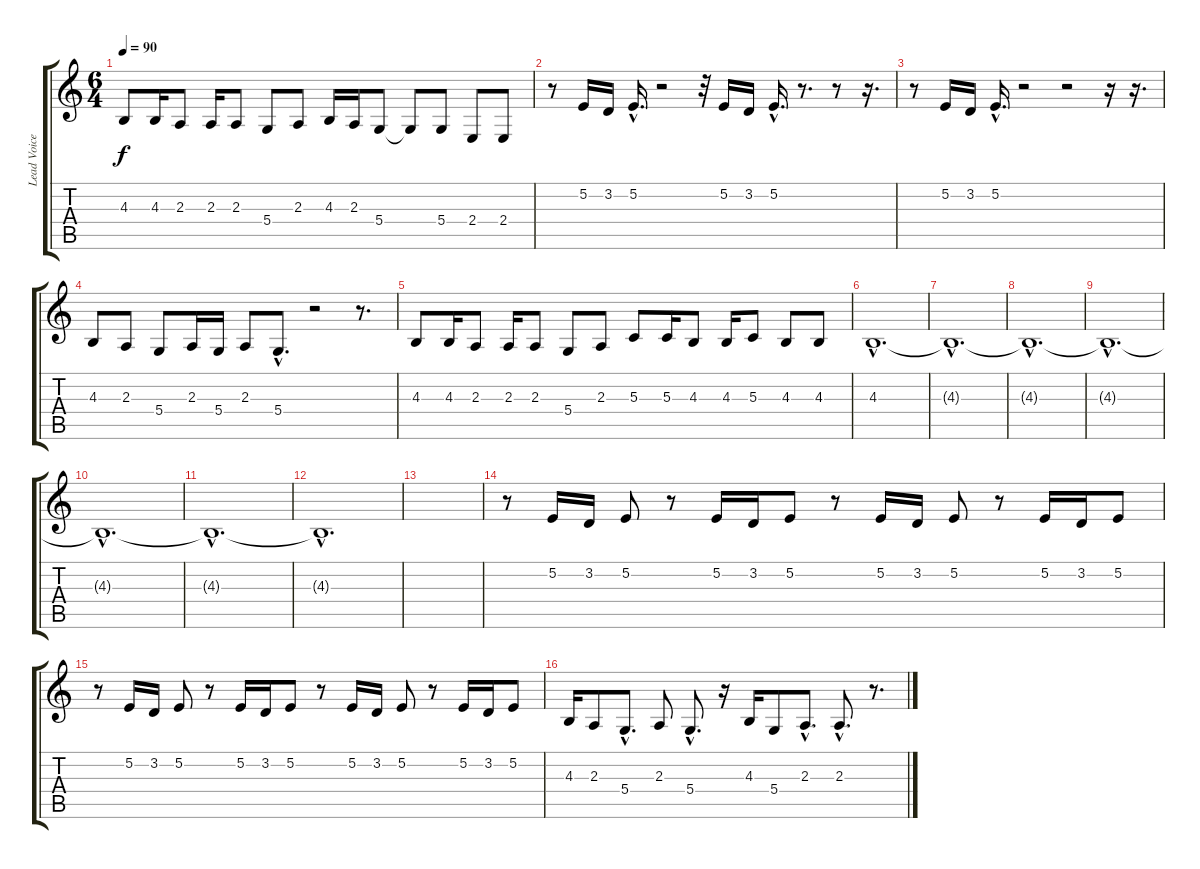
\track ("Lead Voice" "Lead Voice") {instrument oboe}
\staff {score tabs}
\tuning (E4 B3 G3 D3 A2 D2) {hide}
\ts (6 4)
\tempo 90
\clef g2
\ks c
4.3.8{dy f} 4.3.16 2.3.8 2.3.16 2.3.8 5.4.8 2.3.8 4.3.16 2.3.16 5.4.8 5.4{t}.8 5.4.8 2.4.8 2.4.8 |
r.8 5.2.16 3.2.16 5.2{hac}.16{d} r.2 r.32 5.2.16 3.2.16 5.2{hac}.16{d} r.8{d} r.8 r.16{d} |
r.8 5.2.16 3.2.16 5.2{hac}.16{d} r.2 r.2 r.16 r.16{d} |
4.3.8 2.3.8 5.4.8 2.3.16 5.4.16 2.3.8 5.4{hac}.8{d} r.2 r.8{d} |
4.3.8 4.3.16 2.3.8 2.3.16 2.3.8 5.4.8 2.3.8 5.3.8 5.3.16 4.3.8 4.3.16 5.3.8 4.3.8 4.3.8 |
4.3{hac}.1{d volume 6} |
4.3{hac t}.1{d} |
4.3{hac t}.1{d} |
4.3{hac t}.1{d} |
4.3{hac t}.1{d} |
4.3{hac t}.1{d} |
4.3{hac t}.1{d} |
|
r.8{volume 16} 5.2.16 3.2.16 5.2.8 r.8 5.2.16 3.2.16 5.2.8 r.8 5.2.16 3.2.16 5.2.8 r.8 5.2.16 3.2.16 5.2.8 |
r.8 5.2.16 3.2.16 5.2.8 r.8 5.2.16 3.2.16 5.2.8 r.8 5.2.16 3.2.16 5.2.8 r.8 5.2.16 3.2.16 5.2.8 |
4.3.16 2.3.8 5.4{hac}.8{d} 2.3.8 5.4{hac}.8{d} r.16 4.3.16 5.4.8 2.3{hac}.8{d} 2.3{hac}.8{d} r.8{d}
